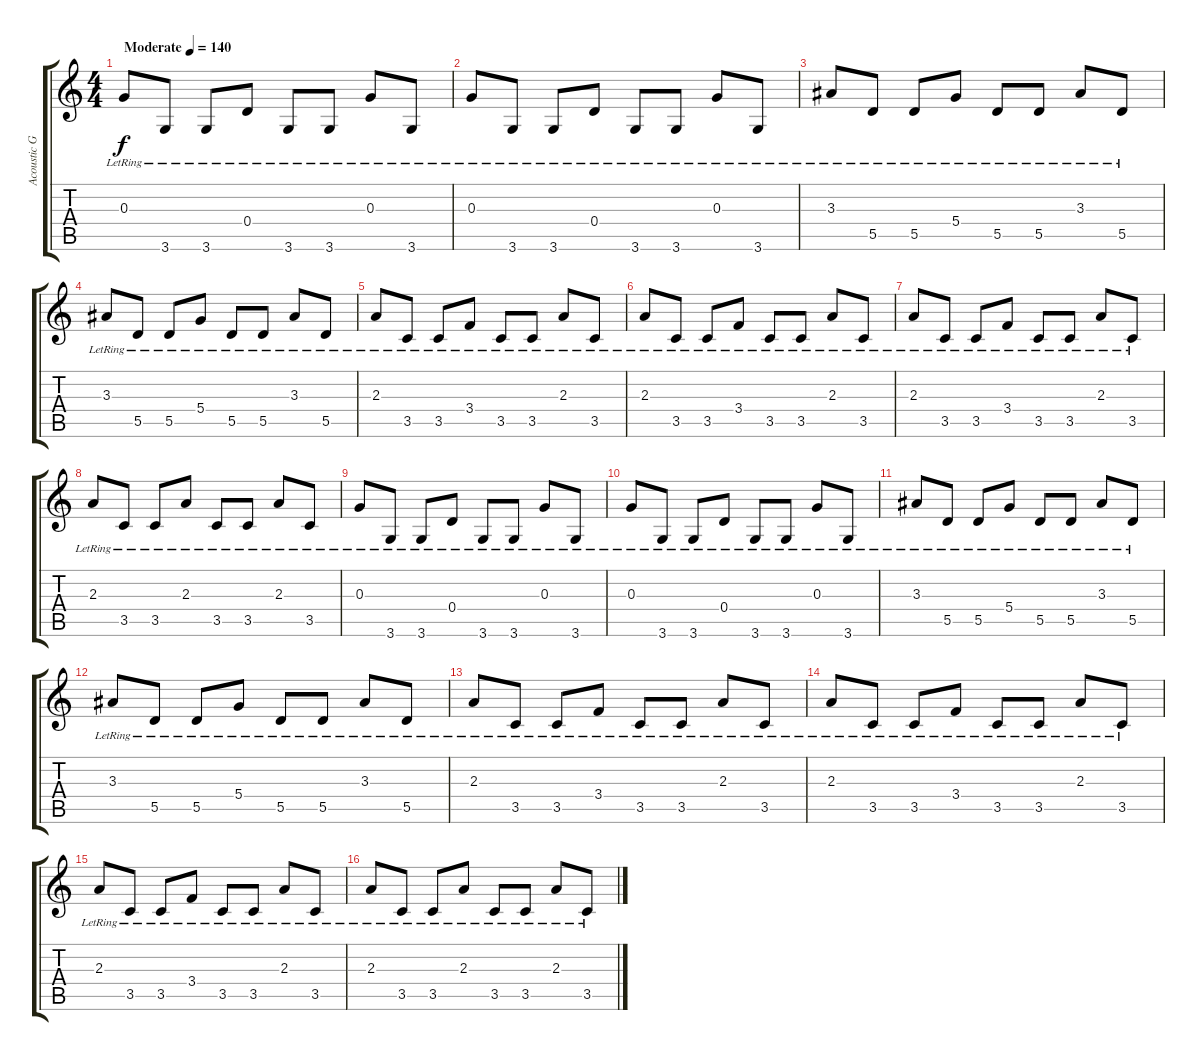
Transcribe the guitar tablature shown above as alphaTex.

\track ("Acoustic Guitar" "Acoustic G") {instrument acousticguitarsteel}
\staff {score tabs}
\tuning (E4 B3 G3 D3 A2 E2) {hide}
\ts (4 4)
\tempo (140 "Moderate")
\clef g2
\ks c
0.3{lr}.8{dy f instrument acousticguitarsteel} 3.6{lr}.8 3.6{lr}.8 0.4{lr}.8 3.6{lr}.8 3.6{lr}.8 0.3{lr}.8 3.6{lr}.8 |
0.3{lr}.8 3.6{lr}.8 3.6{lr}.8 0.4{lr}.8 3.6{lr}.8 3.6{lr}.8 0.3{lr}.8 3.6{lr}.8 |
3.3{lr}.8 5.5{lr}.8 5.5{lr}.8 5.4{lr}.8 5.5{lr}.8 5.5{lr}.8 3.3{lr}.8 5.5{lr}.8 |
3.3{lr}.8 5.5{lr}.8 5.5{lr}.8 5.4{lr}.8 5.5{lr}.8 5.5{lr}.8 3.3{lr}.8 5.5{lr}.8 |
2.3{lr}.8 3.5{lr}.8 3.5{lr}.8 3.4{lr}.8 3.5{lr}.8 3.5{lr}.8 2.3{lr}.8 3.5{lr}.8 |
2.3{lr}.8 3.5{lr}.8 3.5{lr}.8 3.4{lr}.8 3.5{lr}.8 3.5{lr}.8 2.3{lr}.8 3.5{lr}.8 |
2.3{lr}.8 3.5{lr}.8 3.5{lr}.8 3.4{lr}.8 3.5{lr}.8 3.5{lr}.8 2.3{lr}.8 3.5{lr}.8 |
2.3{lr}.8 3.5{lr}.8 3.5{lr}.8 2.3{lr}.8 3.5{lr}.8 3.5{lr}.8 2.3{lr}.8 3.5{lr}.8 |
0.3{lr}.8 3.6{lr}.8 3.6{lr}.8 0.4{lr}.8 3.6{lr}.8 3.6{lr}.8 0.3{lr}.8 3.6{lr}.8 |
0.3{lr}.8 3.6{lr}.8 3.6{lr}.8 0.4{lr}.8 3.6{lr}.8 3.6{lr}.8 0.3{lr}.8 3.6{lr}.8 |
3.3{lr}.8 5.5{lr}.8 5.5{lr}.8 5.4{lr}.8 5.5{lr}.8 5.5{lr}.8 3.3{lr}.8 5.5{lr}.8 |
3.3{lr}.8 5.5{lr}.8 5.5{lr}.8 5.4{lr}.8 5.5{lr}.8 5.5{lr}.8 3.3{lr}.8 5.5{lr}.8 |
2.3{lr}.8 3.5{lr}.8 3.5{lr}.8 3.4{lr}.8 3.5{lr}.8 3.5{lr}.8 2.3{lr}.8 3.5{lr}.8 |
2.3{lr}.8 3.5{lr}.8 3.5{lr}.8 3.4{lr}.8 3.5{lr}.8 3.5{lr}.8 2.3{lr}.8 3.5{lr}.8 |
2.3{lr}.8 3.5{lr}.8 3.5{lr}.8 3.4{lr}.8 3.5{lr}.8 3.5{lr}.8 2.3{lr}.8 3.5{lr}.8 |
2.3{lr}.8 3.5{lr}.8 3.5{lr}.8 2.3{lr}.8 3.5{lr}.8 3.5{lr}.8 2.3{lr}.8 3.5{lr}.8
